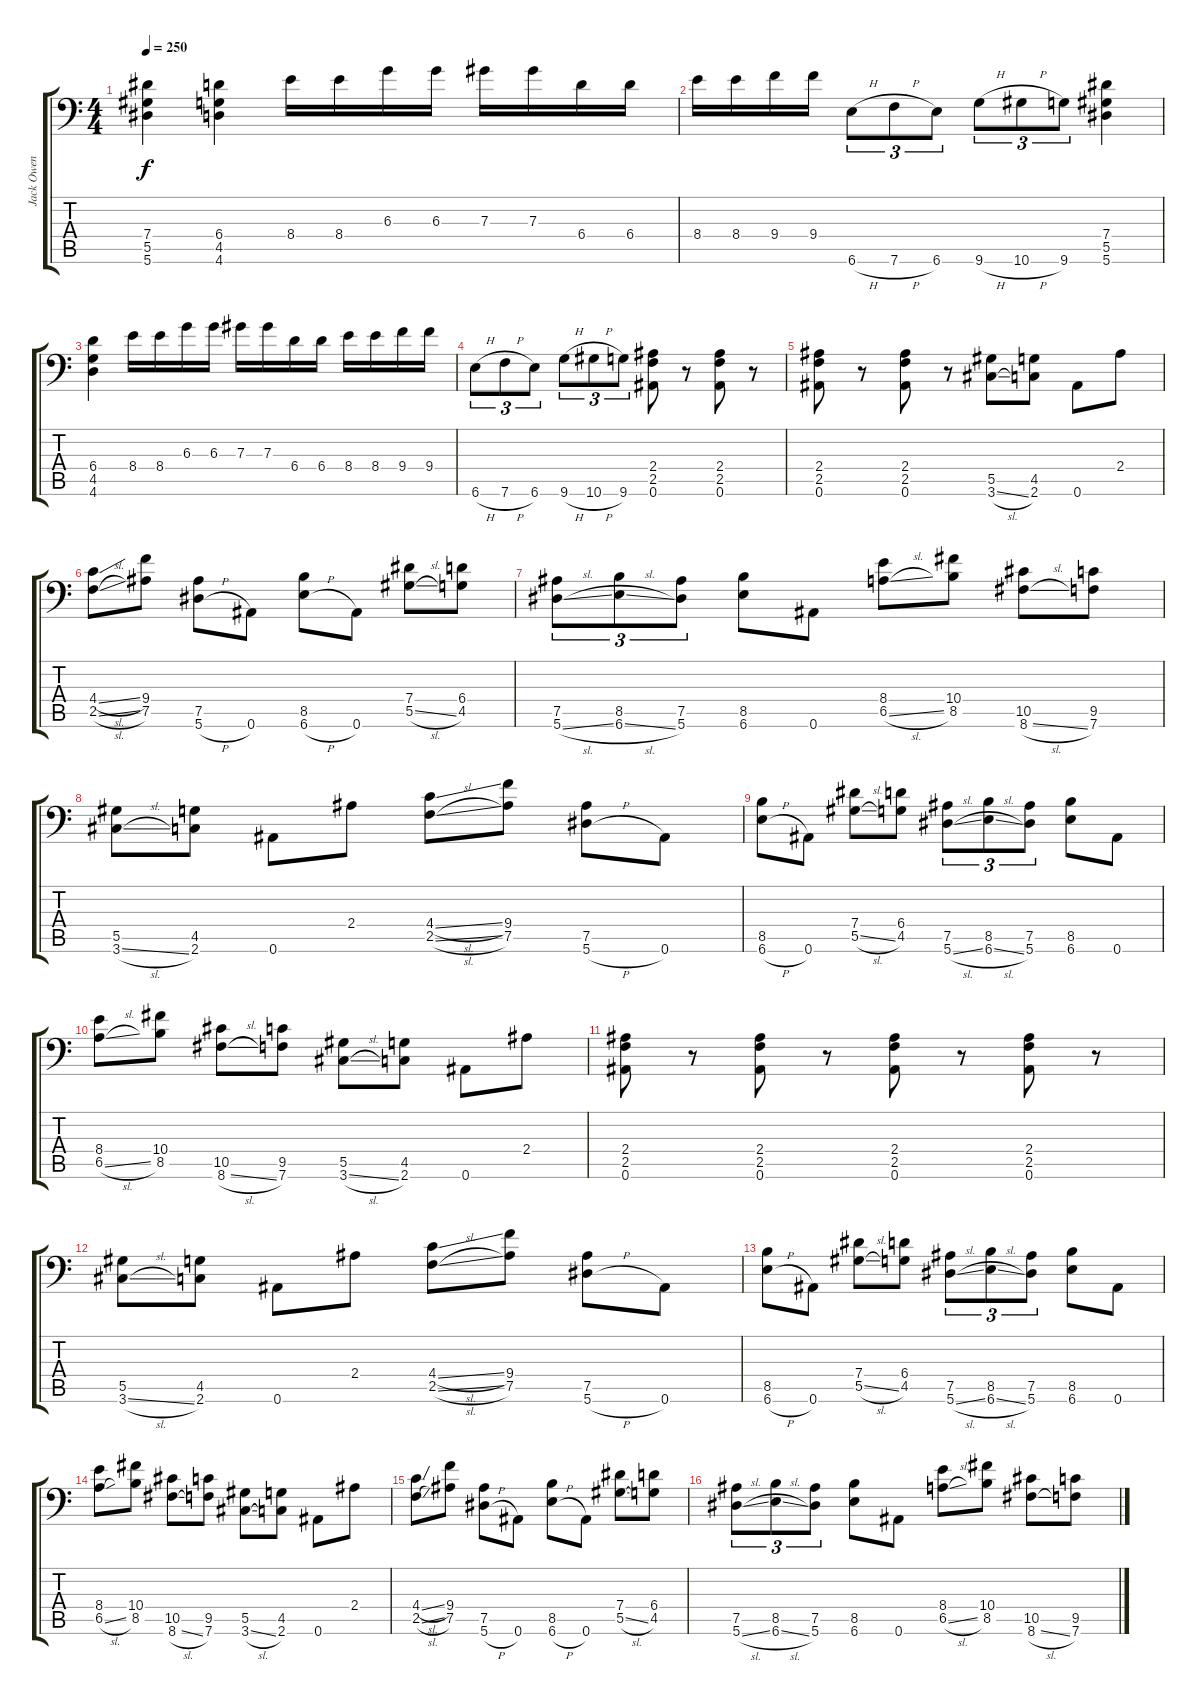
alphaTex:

\track ("Jack Owen" "Jack Owen") {instrument distortionguitar}
\staff {score tabs}
\tuning (Bb3 F3 Db3 Ab2 Eb2 Bb1) {hide}
\ts (4 4)
\tempo 250
\clef f4
\ks c
(7.4 5.5 5.6).4{dy f} (6.4 4.5 4.6).4 8.4.16 8.4.16 6.3.16 6.3.16 7.3.16 7.3.16 6.4.16 6.4.16 |
8.4.16 8.4.16 9.4.16 9.4.16 6.6{h}.8{tu (3 2)} 7.6{h}.8{tu (3 2)} 6.6.8{tu (3 2)} 9.6{h}.8{tu (3 2)} 10.6{h}.8{tu (3 2)} 9.6.8{tu (3 2)} (7.4 5.5 5.6).4 |
(6.4 4.5 4.6).4 8.4.16 8.4.16 6.3.16 6.3.16 7.3.16 7.3.16 6.4.16 6.4.16 8.4.16 8.4.16 9.4.16 9.4.16 |
6.6{h}.8{tu (3 2)} 7.6{h}.8{tu (3 2)} 6.6.8{tu (3 2)} 9.6{h}.8{tu (3 2)} 10.6{h}.8{tu (3 2)} 9.6.8{tu (3 2)} (2.4 2.5 0.6).8 r.8 (2.4 2.5 0.6).8 r.8 |
(2.4 2.5 0.6).8 r.8 (2.4 2.5 0.6).8 r.8 (5.5 3.6{sl}).8 (4.5 2.6).8 0.6.8 2.4.8 |
(4.4{sl} 2.5{sl}).8 (9.4 7.5).8 (7.5 5.6{h}).8 0.6.8 (8.5 6.6{h}).8 0.6.8 (7.4 5.5{sl}).8 (6.4 4.5).8 |
(7.5 5.6{sl}).8{tu (3 2)} (8.5 6.6{sl}).8{tu (3 2)} (7.5 5.6).8{tu (3 2)} (8.5 6.6).8 0.6.8 (8.4 6.5{sl}).8 (10.4 8.5).8 (10.5 8.6{sl}).8 (9.5 7.6).8 |
(5.5 3.6{sl}).8 (4.5 2.6).8 0.6.8 2.4.8 (4.4{sl} 2.5{sl}).8 (9.4 7.5).8 (7.5 5.6{h}).8 0.6.8 |
(8.5 6.6{h}).8 0.6.8 (7.4 5.5{sl}).8 (6.4 4.5).8 (7.5 5.6{sl}).8{tu (3 2)} (8.5 6.6{sl}).8{tu (3 2)} (7.5 5.6).8{tu (3 2)} (8.5 6.6).8 0.6.8 |
(8.4 6.5{sl}).8 (10.4 8.5).8 (10.5 8.6{sl}).8 (9.5 7.6).8 (5.5 3.6{sl}).8 (4.5 2.6).8 0.6.8 2.4.8 |
(2.4 2.5 0.6).8 r.8 (2.4 2.5 0.6).8 r.8 (2.4 2.5 0.6).8 r.8 (2.4 2.5 0.6).8 r.8 |
(5.5 3.6{sl}).8 (4.5 2.6).8 0.6.8 2.4.8 (4.4{sl} 2.5{sl}).8 (9.4 7.5).8 (7.5 5.6{h}).8 0.6.8 |
(8.5 6.6{h}).8 0.6.8 (7.4 5.5{sl}).8 (6.4 4.5).8 (7.5 5.6{sl}).8{tu (3 2)} (8.5 6.6{sl}).8{tu (3 2)} (7.5 5.6).8{tu (3 2)} (8.5 6.6).8 0.6.8 |
(8.4 6.5{sl}).8 (10.4 8.5).8 (10.5 8.6{sl}).8 (9.5 7.6).8 (5.5 3.6{sl}).8 (4.5 2.6).8 0.6.8 2.4.8 |
(4.4{sl} 2.5{sl}).8 (9.4 7.5).8 (7.5 5.6{h}).8 0.6.8 (8.5 6.6{h}).8 0.6.8 (7.4 5.5{sl}).8 (6.4 4.5).8 |
(7.5 5.6{sl}).8{tu (3 2)} (8.5 6.6{sl}).8{tu (3 2)} (7.5 5.6).8{tu (3 2)} (8.5 6.6).8 0.6.8 (8.4 6.5{sl}).8 (10.4 8.5).8 (10.5 8.6{sl}).8 (9.5 7.6).8
